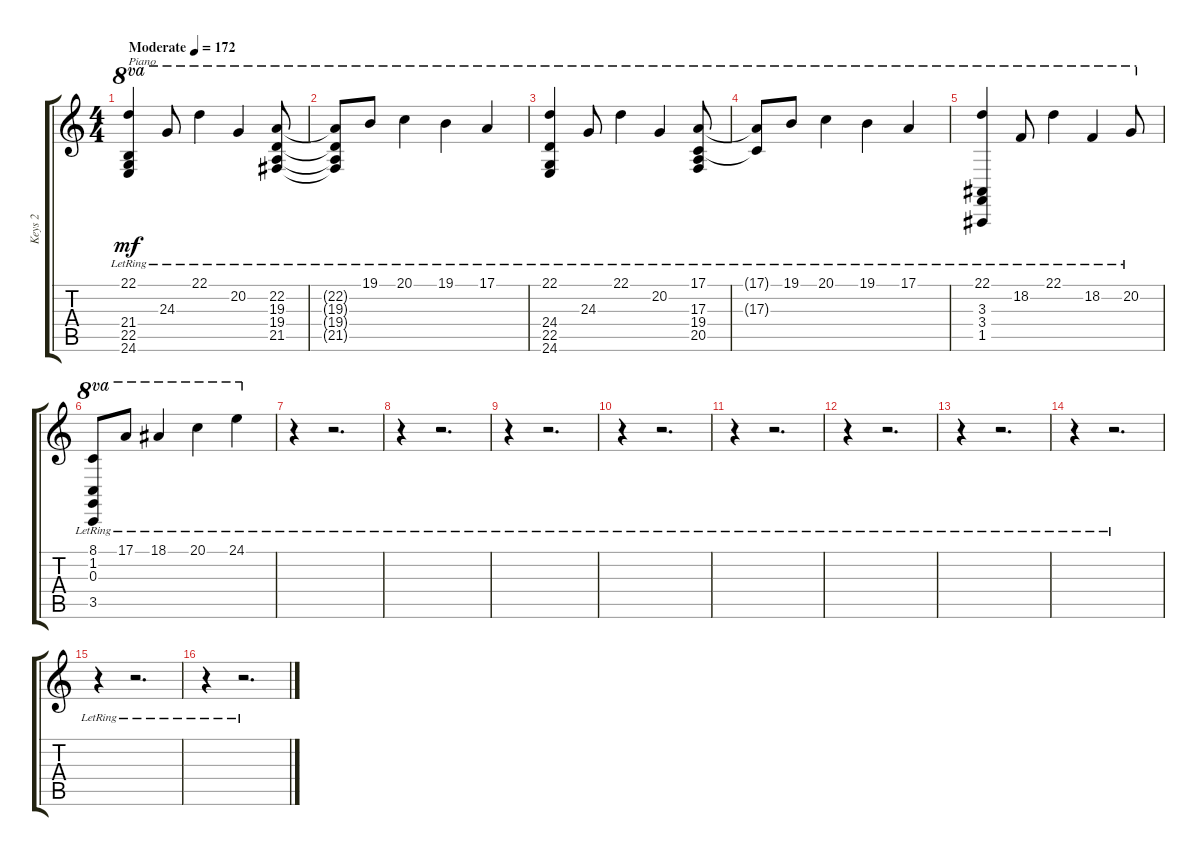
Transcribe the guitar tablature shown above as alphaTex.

\track ("Keys 2" "Keys 2") {instrument acousticgrandpiano}
\staff {score tabs}
\tuning (E4 B3 G3 D3 A2 E2) {hide}
\ts (4 4)
\tempo (172 "Moderate")
\clef g2
\ks c
(22.1{lr} 21.4{lr} 22.5{lr} 24.6{lr}).4{ot 8va txt "Piano" dy mf instrument acousticgrandpiano} 24.3{lr}.8{ot 8va} 22.1{lr}.4{ot 8va} 20.2{lr}.4{ot 8va} (22.2{lr} 19.3{lr} 19.4{lr} 21.5{lr}).8{ot 8va} |
(22.2{lr t} 19.3{lr t} 19.4{lr t} 21.5{lr t}).8{ot 8va} 19.1{lr}.8{ot 8va} 20.1{lr}.4{ot 8va} 19.1{lr}.4{ot 8va} 17.1{lr}.4{ot 8va} |
(22.1{lr} 24.4{lr} 22.5{lr} 24.6{lr}).4{ot 8va} 24.3{lr}.8{ot 8va} 22.1{lr}.4{ot 8va} 20.2{lr}.4{ot 8va} (17.1{lr} 17.3{lr} 19.4{lr} 20.5{lr}).8{ot 8va} |
(17.1{lr t} 17.3{lr t}).8{ot 8va} 19.1{lr}.8{ot 8va} 20.1{lr}.4{ot 8va} 19.1{lr}.4{ot 8va} 17.1{lr}.4{ot 8va} |
(22.1{lr} 3.3{lr} 3.4{lr} 1.5{lr}).4{ot 8va} 18.2{lr}.8{ot 8va} 22.1{lr}.4{ot 8va} 18.2{lr}.4{ot 8va} 20.2{lr}.8{ot 8va} |
(8.1{lr} 1.2{lr} 0.3{lr} 3.5{lr}).8{ot 8va} 17.1{lr}.8{ot 8va} 18.1{lr}.4{ot 8va} 20.1{lr}.4{ot 8va} 24.1{lr}.4{ot 8va} |
r.4 r.2{d} |
r.4 r.2{d} |
r.4 r.2{d} |
r.4 r.2{d} |
r.4 r.2{d} |
r.4 r.2{d} |
r.4 r.2{d} |
r.4 r.2{d} |
r.4 r.2{d} |
r.4 r.2{d}
